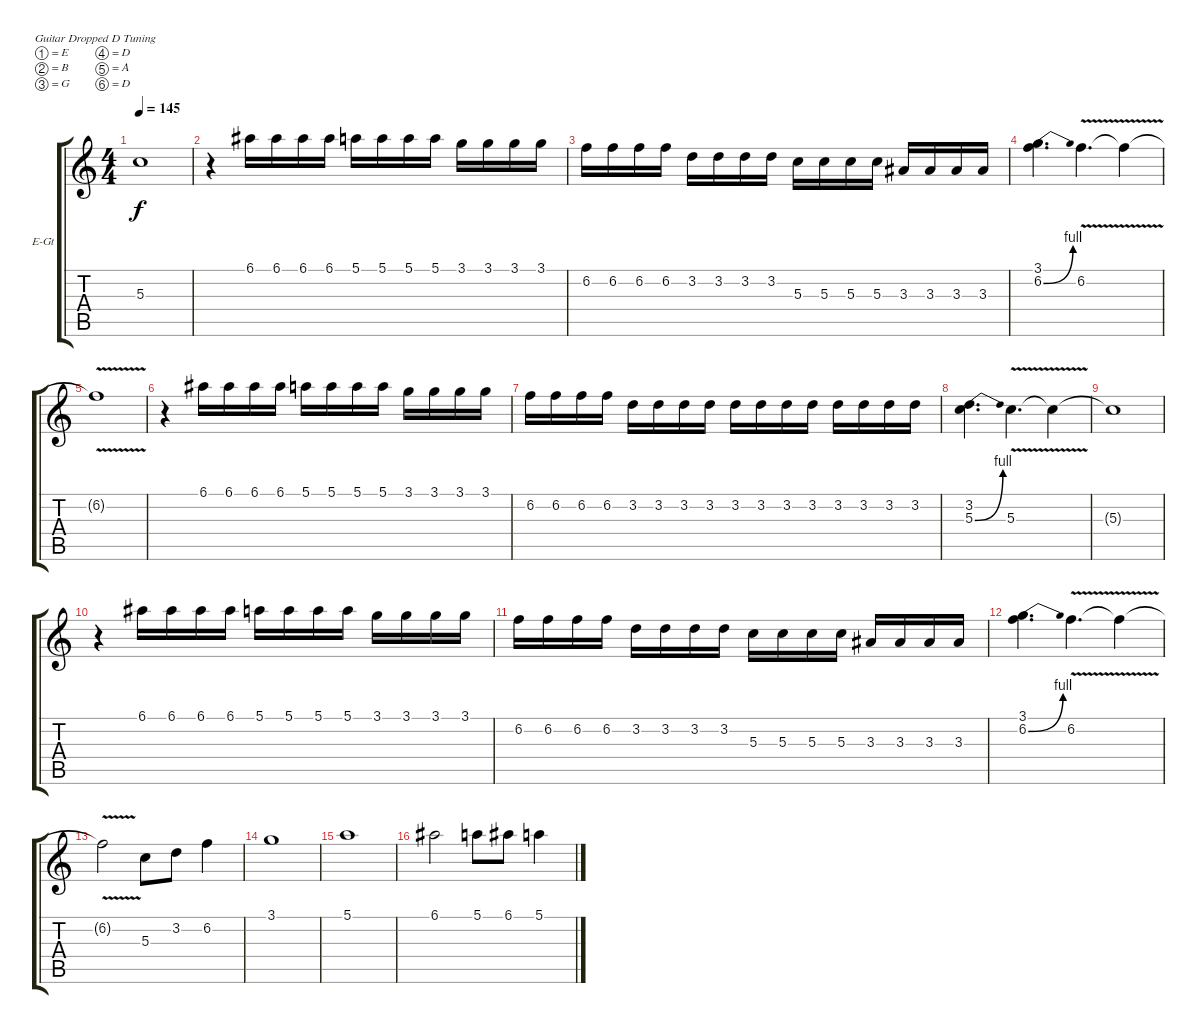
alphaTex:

\defaultSystemsLayout 4
\bracketExtendMode groupsimilarinstruments
\firstSystemTrackNameOrientation horizontal
\otherSystemsTrackNameOrientation horizontal
\track ("Electric Guitar" "E-Gt") {instrument distortionguitar}
\staff {score tabs}
\tuning (E4 B3 G3 D3 A2 D2)
\ts (4 4)
\tempo 145
\clef g2
\ks c
5.3{t}.1{dy f} |
r.4 6.1.16 6.1.16 6.1.16 6.1.16 5.1.16 5.1.16 5.1.16 5.1.16 3.1.16 3.1.16 3.1.16 3.1.16 |
6.2.16 6.2.16 6.2.16 6.2.16 3.2.16 3.2.16 3.2.16 3.2.16 5.3.16 5.3.16 5.3.16 5.3.16 3.3.16 3.3.16 3.3.16 3.3.16 |
(6.2{be (bend 0 0 15 4)} 3.1).4{d} 6.2{v}.4{d} 6.2{v t}.4 |
6.2{t}.1 |
r.4 6.1.16 6.1.16 6.1.16 6.1.16 5.1.16 5.1.16 5.1.16 5.1.16 3.1.16 3.1.16 3.1.16 3.1.16 |
6.2.16 6.2.16 6.2.16 6.2.16 3.2.16 3.2.16 3.2.16 3.2.16 3.2.16 3.2.16 3.2.16 3.2.16 3.2.16 3.2.16 3.2.16 3.2.16 |
(5.3{be (bend 0 0 15 4)} 3.2).4{d} 5.3{v}.4{d} 5.3{t}.4 |
5.3{t}.1 |
r.4 6.1.16 6.1.16 6.1.16 6.1.16 5.1.16 5.1.16 5.1.16 5.1.16 3.1.16 3.1.16 3.1.16 3.1.16 |
6.2.16 6.2.16 6.2.16 6.2.16 3.2.16 3.2.16 3.2.16 3.2.16 5.3.16 5.3.16 5.3.16 5.3.16 3.3.16 3.3.16 3.3.16 3.3.16 |
(6.2{be (bend 0 0 15 4)} 3.1).4{d} 6.2{v}.4{d} 6.2{v t}.4 |
6.2{t}.2 5.3.8 3.2.8 6.2.4 |
3.1.1 |
5.1.1 |
6.1.2 5.1.8 6.1.8 5.1.4
